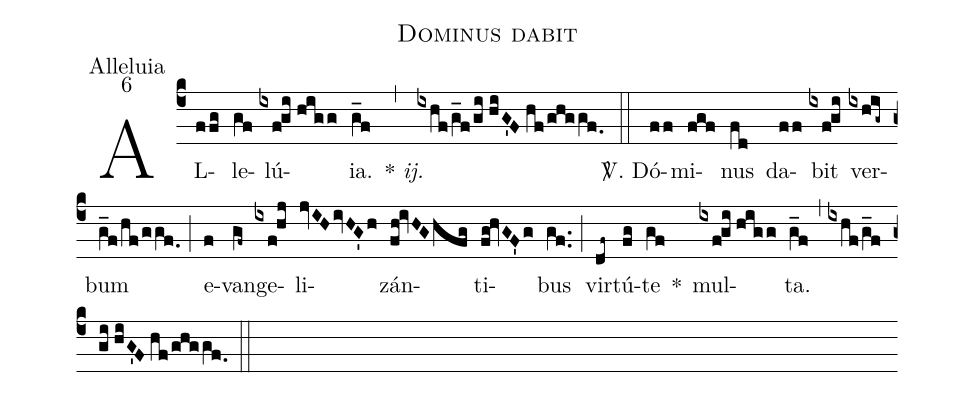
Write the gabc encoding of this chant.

name: Dominus dabit;
office-part: Alleluia;
mode: 6;
%%
(c4) AL(ffg)le(gf)lú(ixf!gi//higg)ia.(g_f) {*} <i>ij.</i>(,) (ixhf/g_f/gi//hiG'F//hf/ghggf.0) (::)
<sp>V/</sp>. Dó(ff)mi(fgf)nus(fd) da(ff)bit(ixf!gi) ver(ixhig~)bum(g_f/hf/ggf.0) (;) e(f)van(gf~)ge(ixf!hj)li(jvIHivHG'h)zán(fh!ivHGhfg)ti(fg!hvGF'g)bus(gf..) (;) vir(df~)tú(fg)te(gf) *() mul(ixf!gi//higg)ta.(g_f) (,) (ixhf/g_f/gi//hiG'F//hf/ghggf.0) (::)
